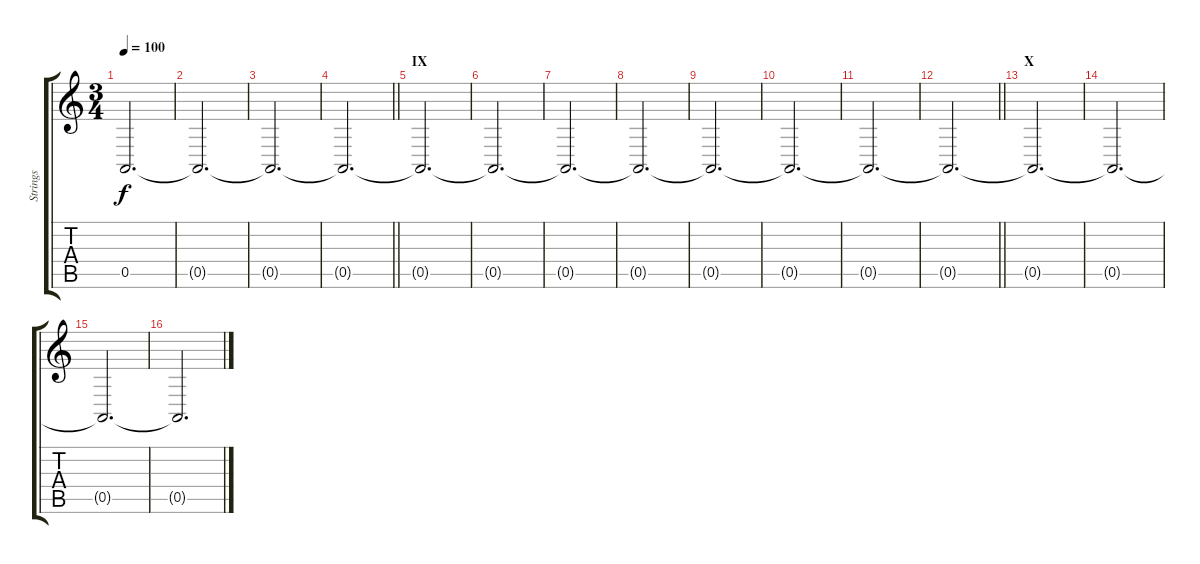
\track ("Strings" "Strings") {instrument stringensemble1}
\staff {score tabs}
\tuning (E4 B3 G3 D3 A2 E2) {hide}
\ts (3 4)
\tempo 100
\clef g2
\ks c
0.5{t}.2{d dy f} |
0.5{t}.2{d} |
0.5{t}.2{d} |
\barLineRight lightlight
0.5{t}.2{d} |
\section ("" "IX")
0.5{t}.2{d} |
0.5{t}.2{d} |
0.5{t}.2{d} |
0.5{t}.2{d volume 9} |
0.5{t}.2{d} |
0.5{t}.2{d} |
0.5{t}.2{d} |
\barLineRight lightlight
0.5{t}.2{d} |
\section ("" "X")
0.5{t}.2{d} |
0.5{t}.2{d} |
0.5{t}.2{d} |
0.5{t}.2{d}
